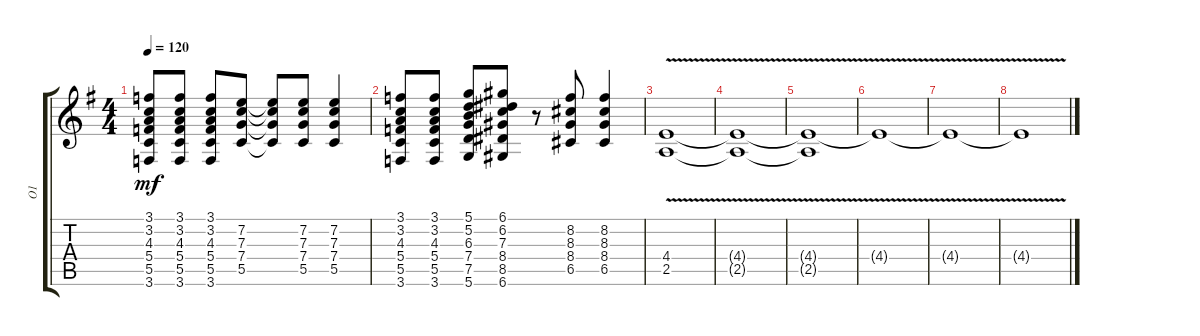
\track ("O1" "O1") {instrument overdrivenguitar}
\staff {score tabs}
\tuning (D4 A3 F3 C3 G2 D2) {hide}
\ts (4 4)
\tempo 120
\clef g2
\ks g
(3.1 3.2 4.3 5.4 5.5 3.6).8{dy mf} (3.1 3.2 4.3 5.4 5.5 3.6).8 (3.1 3.2 4.3 5.4 5.5 3.6).8 (7.2 7.3 7.4 5.5).8 (7.2{t} 7.3{t} 7.4{t} 5.5{t}).8 (7.2 7.3 7.4 5.5).8 (7.2 7.3 7.4 5.5).4 |
(3.1 3.2 4.3 5.4 5.5 3.6).8 (3.1 3.2 4.3 5.4 5.5 3.6).8 (5.1 5.2 6.3 7.4 7.5 5.6).8 (6.1 6.2 7.3 8.4 8.5 6.6).8 r.8 (8.2 8.3 8.4 6.5).8 (8.2 8.3 8.4 6.5).4 |
(4.4{v} 2.5{v}).1 |
(4.4{v t} 2.5{v t}).1 |
(4.4{v t} 2.5{v t}).1 |
4.4{v t}.1 |
4.4{v t}.1 |
4.4{v t}.1
